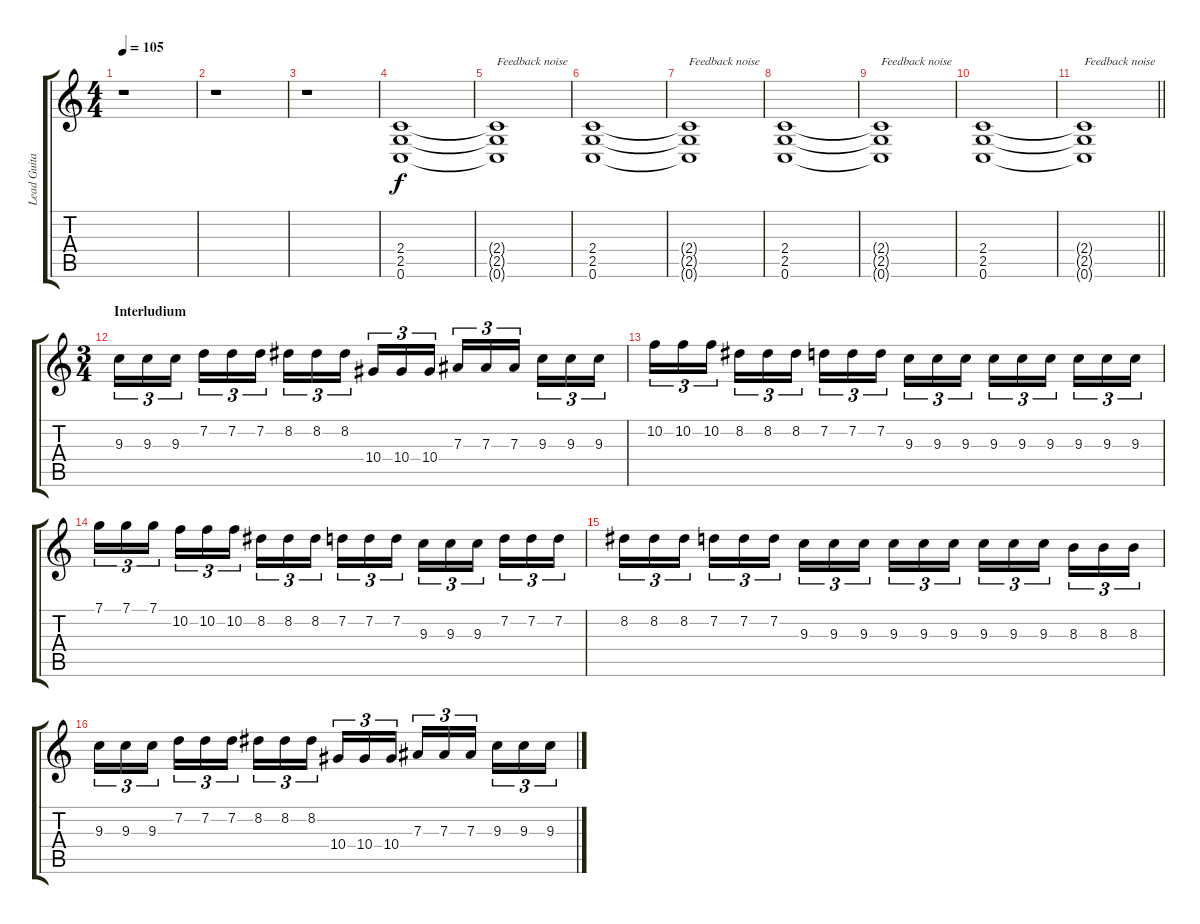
\track ("Lead Guitar" "Lead Guita") {instrument overdrivenguitar}
\staff {score tabs}
\tuning (C4 G3 Eb3 Bb2 F2 C2) {hide}
\ts (4 4)
\tempo 105
\clef g2
\ks c
r.1{dy f} |
r.1 |
r.1 |
(2.4 2.5 0.6).1 |
(2.4{t} 2.5{t} 0.6{t}).1{txt "Feedback noise"} |
(2.4 2.5 0.6).1 |
(2.4{t} 2.5{t} 0.6{t}).1{txt "Feedback noise"} |
(2.4 2.5 0.6).1 |
(2.4{t} 2.5{t} 0.6{t}).1{txt "Feedback noise"} |
(2.4 2.5 0.6).1 |
\barLineRight lightlight
(2.4{t} 2.5{t} 0.6{t}).1{txt "Feedback noise"} |
\ts (3 4)
\section ("" "Interludium")
9.3.16{tu (3 2)} 9.3.16{tu (3 2)} 9.3.16{tu (3 2)} 7.2.16{tu (3 2)} 7.2.16{tu (3 2)} 7.2.16{tu (3 2)} 8.2.16{tu (3 2)} 8.2.16{tu (3 2)} 8.2.16{tu (3 2)} 10.4.16{tu (3 2)} 10.4.16{tu (3 2)} 10.4.16{tu (3 2)} 7.3.16{tu (3 2)} 7.3.16{tu (3 2)} 7.3.16{tu (3 2)} 9.3.16{tu (3 2)} 9.3.16{tu (3 2)} 9.3.16{tu (3 2)} |
10.2.16{tu (3 2)} 10.2.16{tu (3 2)} 10.2.16{tu (3 2)} 8.2.16{tu (3 2)} 8.2.16{tu (3 2)} 8.2.16{tu (3 2)} 7.2.16{tu (3 2)} 7.2.16{tu (3 2)} 7.2.16{tu (3 2)} 9.3.16{tu (3 2)} 9.3.16{tu (3 2)} 9.3.16{tu (3 2)} 9.3.16{tu (3 2)} 9.3.16{tu (3 2)} 9.3.16{tu (3 2)} 9.3.16{tu (3 2)} 9.3.16{tu (3 2)} 9.3.16{tu (3 2)} |
7.1.16{tu (3 2)} 7.1.16{tu (3 2)} 7.1.16{tu (3 2)} 10.2.16{tu (3 2)} 10.2.16{tu (3 2)} 10.2.16{tu (3 2)} 8.2.16{tu (3 2)} 8.2.16{tu (3 2)} 8.2.16{tu (3 2)} 7.2.16{tu (3 2)} 7.2.16{tu (3 2)} 7.2.16{tu (3 2)} 9.3.16{tu (3 2)} 9.3.16{tu (3 2)} 9.3.16{tu (3 2)} 7.2.16{tu (3 2)} 7.2.16{tu (3 2)} 7.2.16{tu (3 2)} |
8.2.16{tu (3 2)} 8.2.16{tu (3 2)} 8.2.16{tu (3 2)} 7.2.16{tu (3 2)} 7.2.16{tu (3 2)} 7.2.16{tu (3 2)} 9.3.16{tu (3 2)} 9.3.16{tu (3 2)} 9.3.16{tu (3 2)} 9.3.16{tu (3 2)} 9.3.16{tu (3 2)} 9.3.16{tu (3 2)} 9.3.16{tu (3 2)} 9.3.16{tu (3 2)} 9.3.16{tu (3 2)} 8.3.16{tu (3 2)} 8.3.16{tu (3 2)} 8.3.16{tu (3 2)} |
9.3.16{tu (3 2)} 9.3.16{tu (3 2)} 9.3.16{tu (3 2)} 7.2.16{tu (3 2)} 7.2.16{tu (3 2)} 7.2.16{tu (3 2)} 8.2.16{tu (3 2)} 8.2.16{tu (3 2)} 8.2.16{tu (3 2)} 10.4.16{tu (3 2)} 10.4.16{tu (3 2)} 10.4.16{tu (3 2)} 7.3.16{tu (3 2)} 7.3.16{tu (3 2)} 7.3.16{tu (3 2)} 9.3.16{tu (3 2)} 9.3.16{tu (3 2)} 9.3.16{tu (3 2)}
